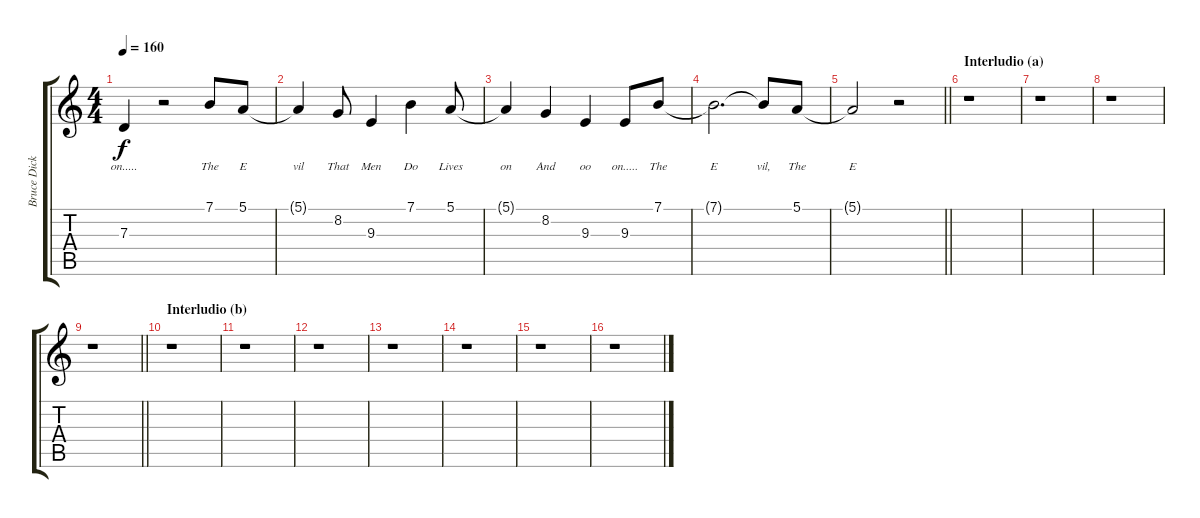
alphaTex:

\track ("Bruce Dickinson" "Bruce Dick") {instrument lead2sawtooth}
\staff {score tabs}
\tuning (E4 B3 G3 D3 A2 E2) {hide}
\ts (4 4)
\tempo 160
\clef g2
\ks c
7.3{t}.4{lyrics (0 "on.....") lyrics (1 "") lyrics (2 "") lyrics (3 "") lyrics (4 "") dy f} r.2 7.1.8{lyrics (0 "The") lyrics (1 "") lyrics (2 "") lyrics (3 "") lyrics (4 "")} 5.1.8{lyrics (0 "E") lyrics (1 "") lyrics (2 "") lyrics (3 "") lyrics (4 "")} |
5.1{t}.4{lyrics (0 "vil") lyrics (1 "") lyrics (2 "") lyrics (3 "") lyrics (4 "")} 8.2.8{lyrics (0 "That") lyrics (1 "") lyrics (2 "") lyrics (3 "") lyrics (4 "")} 9.3.4{lyrics (0 "Men") lyrics (1 "") lyrics (2 "") lyrics (3 "") lyrics (4 "")} 7.1.4{lyrics (0 "Do") lyrics (1 "") lyrics (2 "") lyrics (3 "") lyrics (4 "")} 5.1.8{lyrics (0 "Lives") lyrics (1 "") lyrics (2 "") lyrics (3 "") lyrics (4 "")} |
5.1{t}.4{lyrics (0 "on") lyrics (1 "") lyrics (2 "") lyrics (3 "") lyrics (4 "")} 8.2.4{lyrics (0 "And") lyrics (1 "") lyrics (2 "") lyrics (3 "") lyrics (4 "")} 9.3.4{lyrics (0 "oo") lyrics (1 "") lyrics (2 "") lyrics (3 "") lyrics (4 "")} 9.3.8{lyrics (0 "on.....") lyrics (1 "") lyrics (2 "") lyrics (3 "") lyrics (4 "")} 7.1.8{lyrics (0 "The") lyrics (1 "") lyrics (2 "") lyrics (3 "") lyrics (4 "")} |
7.1{t}.2{d lyrics (0 "E") lyrics (1 "") lyrics (2 "") lyrics (3 "") lyrics (4 "")} 7.1{t}.8{lyrics (0 "vil,") lyrics (1 "") lyrics (2 "") lyrics (3 "") lyrics (4 "")} 5.1.8{lyrics (0 "The") lyrics (1 "") lyrics (2 "") lyrics (3 "") lyrics (4 "")} |
\barLineRight lightlight
5.1{t}.2{lyrics (0 "E") lyrics (1 "") lyrics (2 "") lyrics (3 "") lyrics (4 "")} r.2 |
\section ("" "Interludio (a)")
r.1 |
r.1 |
r.1 |
\barLineRight lightlight
r.1 |
\section ("" "Interludio (b)")
r.1 |
r.1 |
r.1 |
r.1 |
r.1 |
r.1 |
r.1
